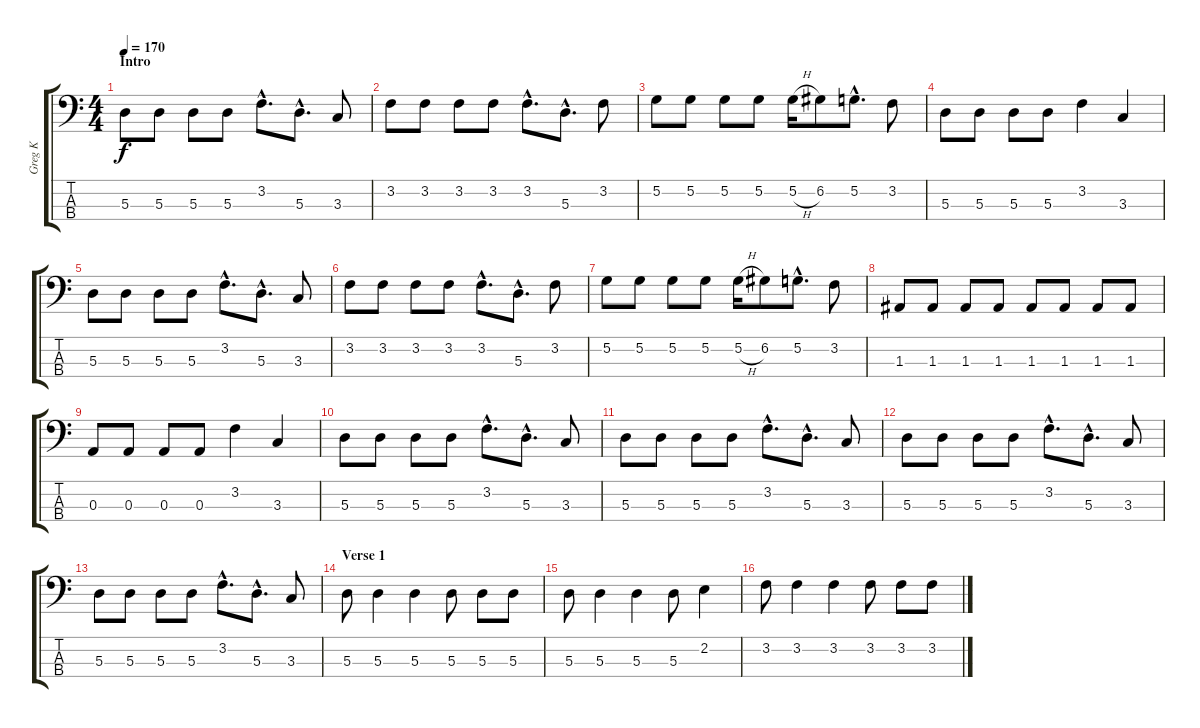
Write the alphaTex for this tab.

\track ("Greg K" "Greg K") {instrument electricbasspick}
\staff {score tabs}
\tuning (G2 D2 A1 E1) {hide}
\ts (4 4)
\section ("" "Intro")
\tempo 170
\clef f4
\ks c
5.3.8{dy f instrument electricbasspick} 5.3.8 5.3.8 5.3.8 3.2{hac}.8{d} 5.3{hac}.8{d} 3.3.8 |
3.2.8 3.2.8 3.2.8 3.2.8 3.2{hac}.8{d} 5.3{hac}.8{d} 3.2.8 |
5.2.8 5.2.8 5.2.8 5.2.8 5.2{h}.16 6.2.8 5.2{hac}.8{d} 3.2.8 |
5.3.8 5.3.8 5.3.8 5.3.8 3.2.4 3.3.4 |
5.3.8 5.3.8 5.3.8 5.3.8 3.2{hac}.8{d} 5.3{hac}.8{d} 3.3.8 |
3.2.8 3.2.8 3.2.8 3.2.8 3.2{hac}.8{d} 5.3{hac}.8{d} 3.2.8 |
5.2.8 5.2.8 5.2.8 5.2.8 5.2{h}.16 6.2.8 5.2{hac}.8{d} 3.2.8 |
1.3.8 1.3.8 1.3.8 1.3.8 1.3.8 1.3.8 1.3.8 1.3.8 |
0.3.8 0.3.8 0.3.8 0.3.8 3.2.4 3.3.4 |
5.3.8 5.3.8 5.3.8 5.3.8 3.2{hac}.8{d} 5.3{hac}.8{d} 3.3.8 |
5.3.8 5.3.8 5.3.8 5.3.8 3.2{hac}.8{d} 5.3{hac}.8{d} 3.3.8 |
5.3.8 5.3.8 5.3.8 5.3.8 3.2{hac}.8{d} 5.3{hac}.8{d} 3.3.8 |
5.3.8 5.3.8 5.3.8 5.3.8 3.2{hac}.8{d} 5.3{hac}.8{d} 3.3.8 |
\section ("" "Verse 1")
5.3.8 5.3.4 5.3.4 5.3.8 5.3.8 5.3.8 |
5.3.8 5.3.4 5.3.4 5.3.8 2.2.4 |
3.2.8 3.2.4 3.2.4 3.2.8 3.2.8 3.2.8
